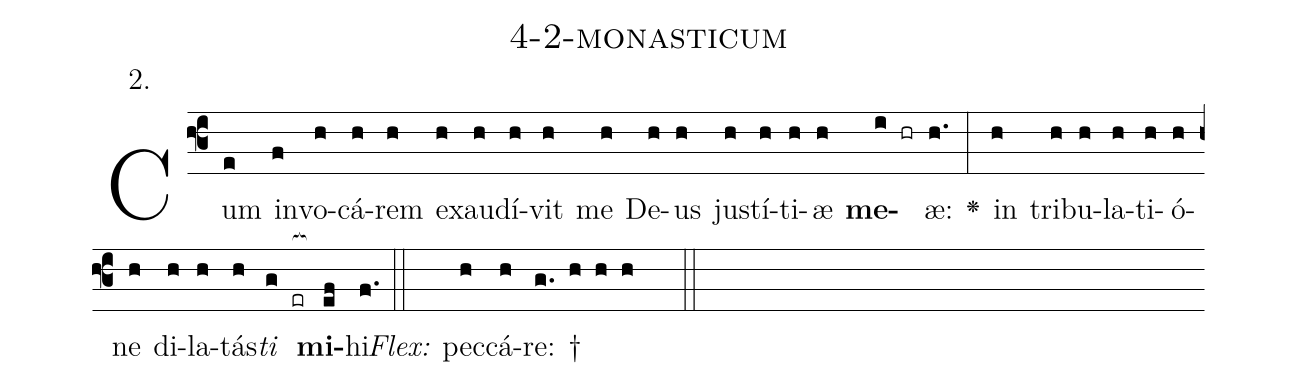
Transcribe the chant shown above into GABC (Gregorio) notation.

name: 4-2-monasticum;
annotation: 2.;
%%
(f3)Cum(e) in(f)vo(h)cá(h)rem(h) ex(h)au(h)dí(h)vit(h) me(h) De(h)us(h) jus(h)tí(h)ti(h)æ(h) <b>me</b>(i hr)æ:(h.) <v>\greheightstar</v>(:) in(h) tri(h)bu(h)la(h)ti(h)ó(h)ne(h) di(h)la(h)tás(h)<i>ti</i>(g er[ocb:1{]) <b>mi</b>(ef[ocb:0}])hi.(f.) (::)
<i>Flex:</i>()  pec(h)cá(h)re: †(g. h h h  ::)

%E(h) u(h) o(h) u(g) a(ef) e.(f.) (::)
